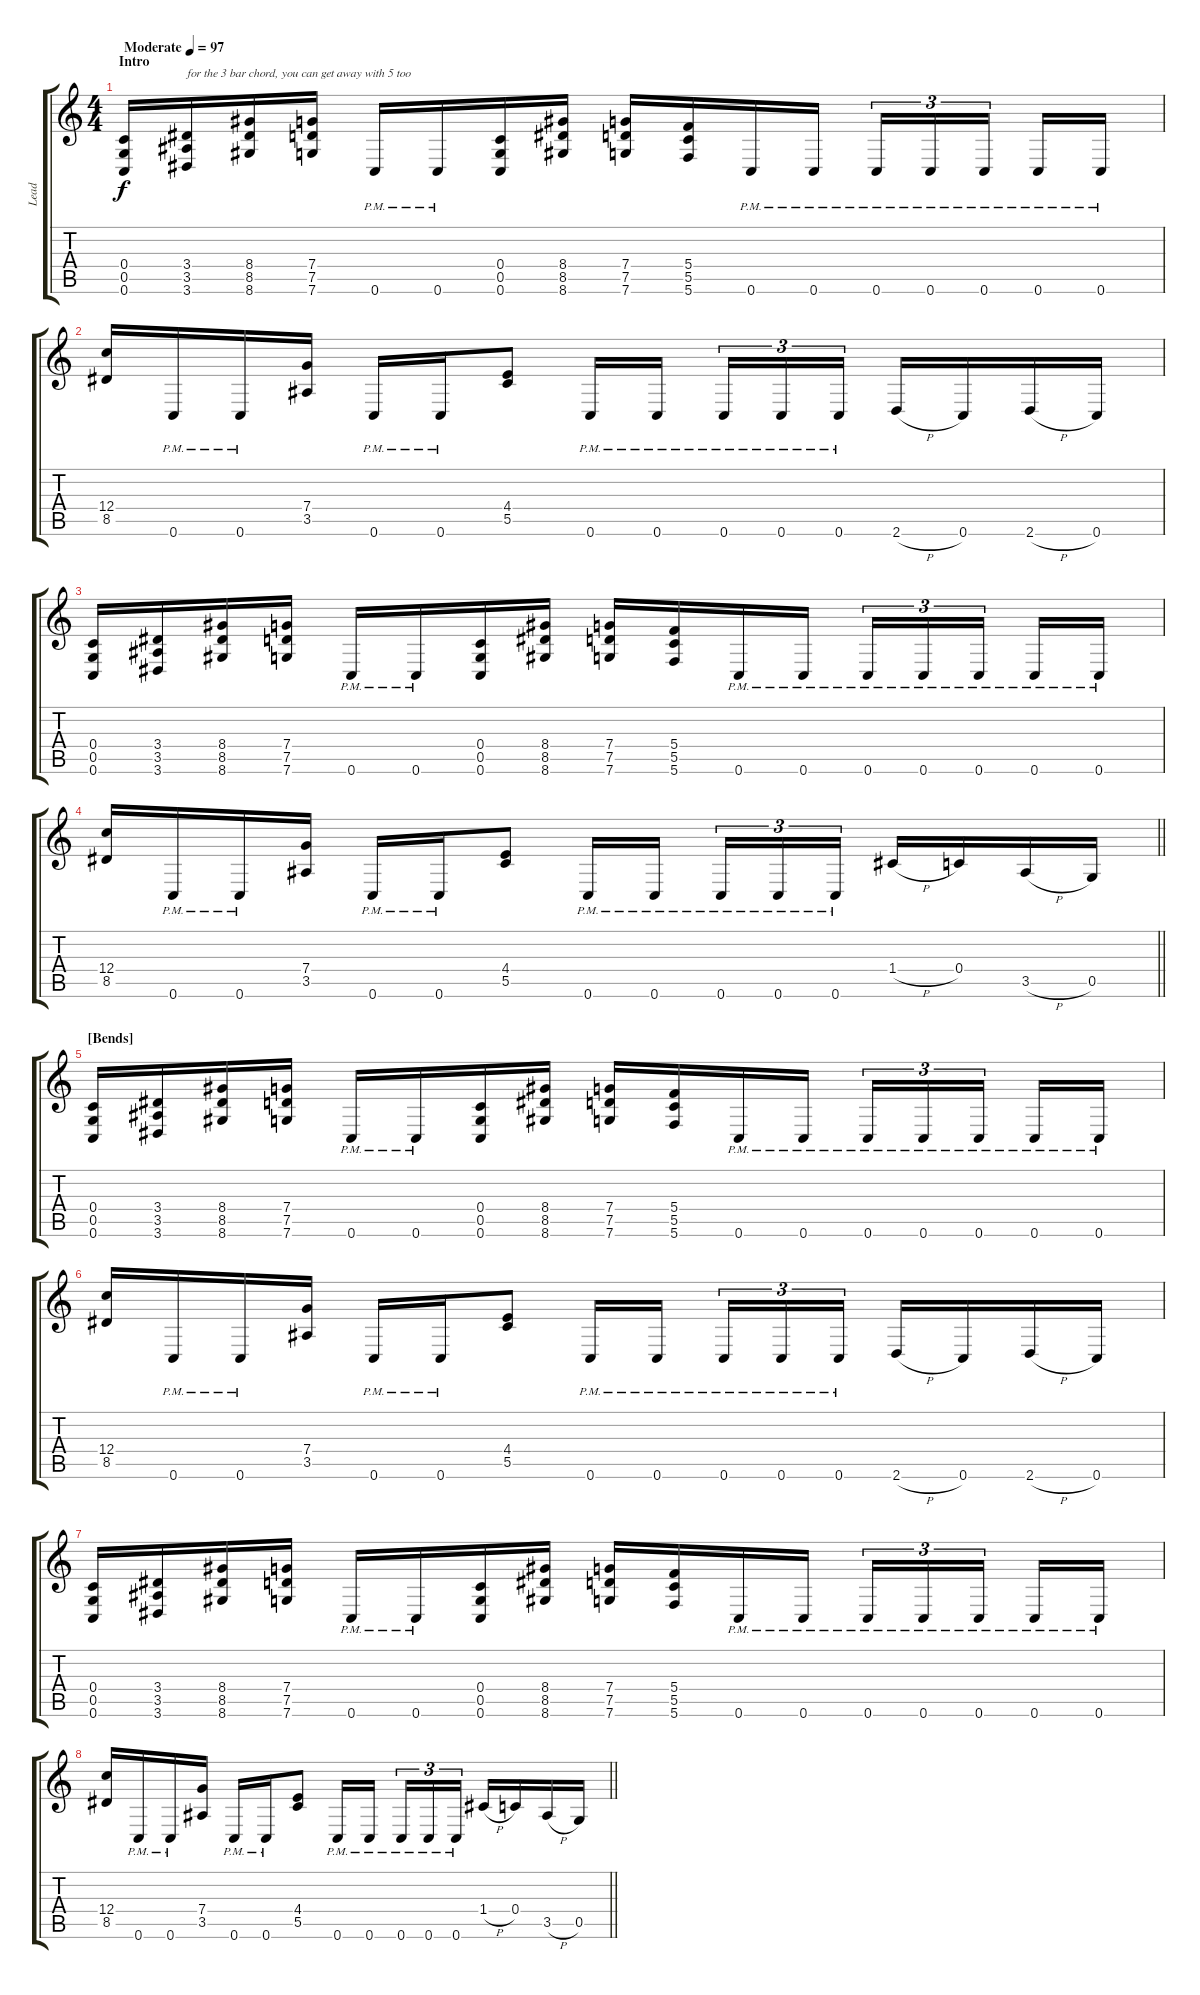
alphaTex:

\track ("Lead" "Lead") {instrument distortionguitar}
\staff {score tabs}
\tuning (D4 A3 F3 C3 G2 C2) {hide}
\ts (4 4)
\section ("" "Intro")
\tempo (97 "Moderate")
\clef g2
\ks c
(0.4 0.5 0.6).16{dy f instrument distortionguitar} (3.4 3.5 3.6).16{txt "for the 3 bar chord, you can get away with 5 too"} (8.4 8.5 8.6).16 (7.4 7.5 7.6).16 0.6{pm}.16 0.6{pm}.16 (0.4 0.5 0.6).16 (8.4 8.5 8.6).16 (7.4 7.5 7.6).16 (5.4 5.5 5.6).16 0.6{pm}.16 0.6{pm}.16 0.6{pm}.16{tu (3 2)} 0.6{pm}.16{tu (3 2)} 0.6{pm}.16{tu (3 2) beam splitsecondary} 0.6{pm}.16 0.6{pm}.16 |
(12.4 8.5).16 0.6{pm}.16 0.6{pm}.16 (7.4 3.5).16 0.6{pm}.16 0.6{pm}.16 (4.4 5.5).8 0.6{pm}.16 0.6{pm}.16{beam splitsecondary} 0.6{pm}.16{tu (3 2)} 0.6{pm}.16{tu (3 2)} 0.6{pm}.16{tu (3 2)} 2.6{h}.16 0.6.16 2.6{h}.16 0.6.16 |
(0.4 0.5 0.6).16 (3.4 3.5 3.6).16 (8.4 8.5 8.6).16 (7.4 7.5 7.6).16 0.6{pm}.16 0.6{pm}.16 (0.4 0.5 0.6).16 (8.4 8.5 8.6).16 (7.4 7.5 7.6).16 (5.4 5.5 5.6).16 0.6{pm}.16 0.6{pm}.16 0.6{pm}.16{tu (3 2)} 0.6{pm}.16{tu (3 2)} 0.6{pm}.16{tu (3 2) beam splitsecondary} 0.6{pm}.16 0.6{pm}.16 |
\barLineRight lightlight
(12.4 8.5).16 0.6{pm}.16 0.6{pm}.16 (7.4 3.5).16 0.6{pm}.16 0.6{pm}.16 (4.4 5.5).8 0.6{pm}.16 0.6{pm}.16{beam splitsecondary} 0.6{pm}.16{tu (3 2)} 0.6{pm}.16{tu (3 2)} 0.6{pm}.16{tu (3 2)} 1.4{h}.16 0.4.16 3.5{h}.16 0.5.16 |
\section ("" "[Bends]")
(0.4 0.5 0.6).16 (3.4 3.5 3.6).16 (8.4 8.5 8.6).16 (7.4 7.5 7.6).16 0.6{pm}.16 0.6{pm}.16 (0.4 0.5 0.6).16 (8.4 8.5 8.6).16 (7.4 7.5 7.6).16 (5.4 5.5 5.6).16 0.6{pm}.16 0.6{pm}.16 0.6{pm}.16{tu (3 2)} 0.6{pm}.16{tu (3 2)} 0.6{pm}.16{tu (3 2) beam splitsecondary} 0.6{pm}.16 0.6{pm}.16 |
(12.4 8.5).16 0.6{pm}.16 0.6{pm}.16 (7.4 3.5).16 0.6{pm}.16 0.6{pm}.16 (4.4 5.5).8 0.6{pm}.16 0.6{pm}.16{beam splitsecondary} 0.6{pm}.16{tu (3 2)} 0.6{pm}.16{tu (3 2)} 0.6{pm}.16{tu (3 2)} 2.6{h}.16 0.6.16 2.6{h}.16 0.6.16 |
(0.4 0.5 0.6).16 (3.4 3.5 3.6).16 (8.4 8.5 8.6).16 (7.4 7.5 7.6).16 0.6{pm}.16 0.6{pm}.16 (0.4 0.5 0.6).16 (8.4 8.5 8.6).16 (7.4 7.5 7.6).16 (5.4 5.5 5.6).16 0.6{pm}.16 0.6{pm}.16 0.6{pm}.16{tu (3 2)} 0.6{pm}.16{tu (3 2)} 0.6{pm}.16{tu (3 2) beam splitsecondary} 0.6{pm}.16 0.6{pm}.16 |
\barLineRight lightlight
(12.4 8.5).16 0.6{pm}.16 0.6{pm}.16 (7.4 3.5).16 0.6{pm}.16 0.6{pm}.16 (4.4 5.5).8 0.6{pm}.16 0.6{pm}.16{beam splitsecondary} 0.6{pm}.16{tu (3 2)} 0.6{pm}.16{tu (3 2)} 0.6{pm}.16{tu (3 2)} 1.4{h}.16 0.4.16 3.5{h}.16 0.5.16
